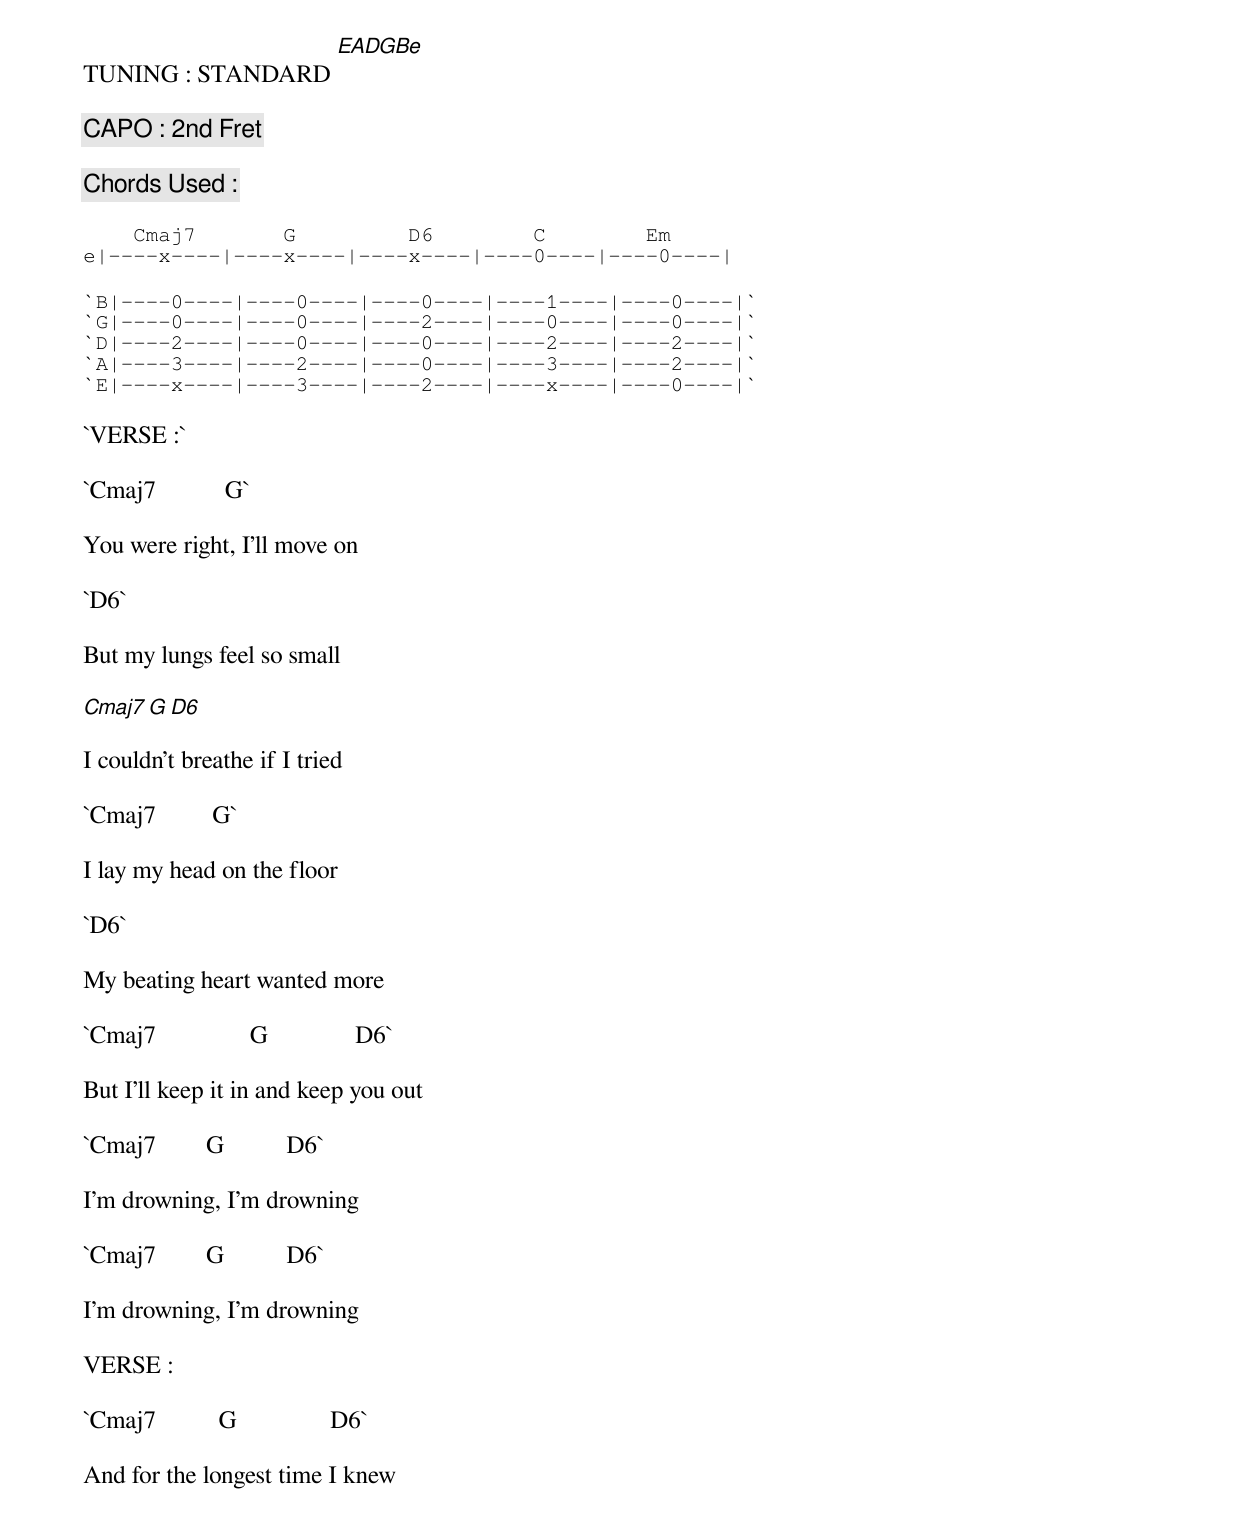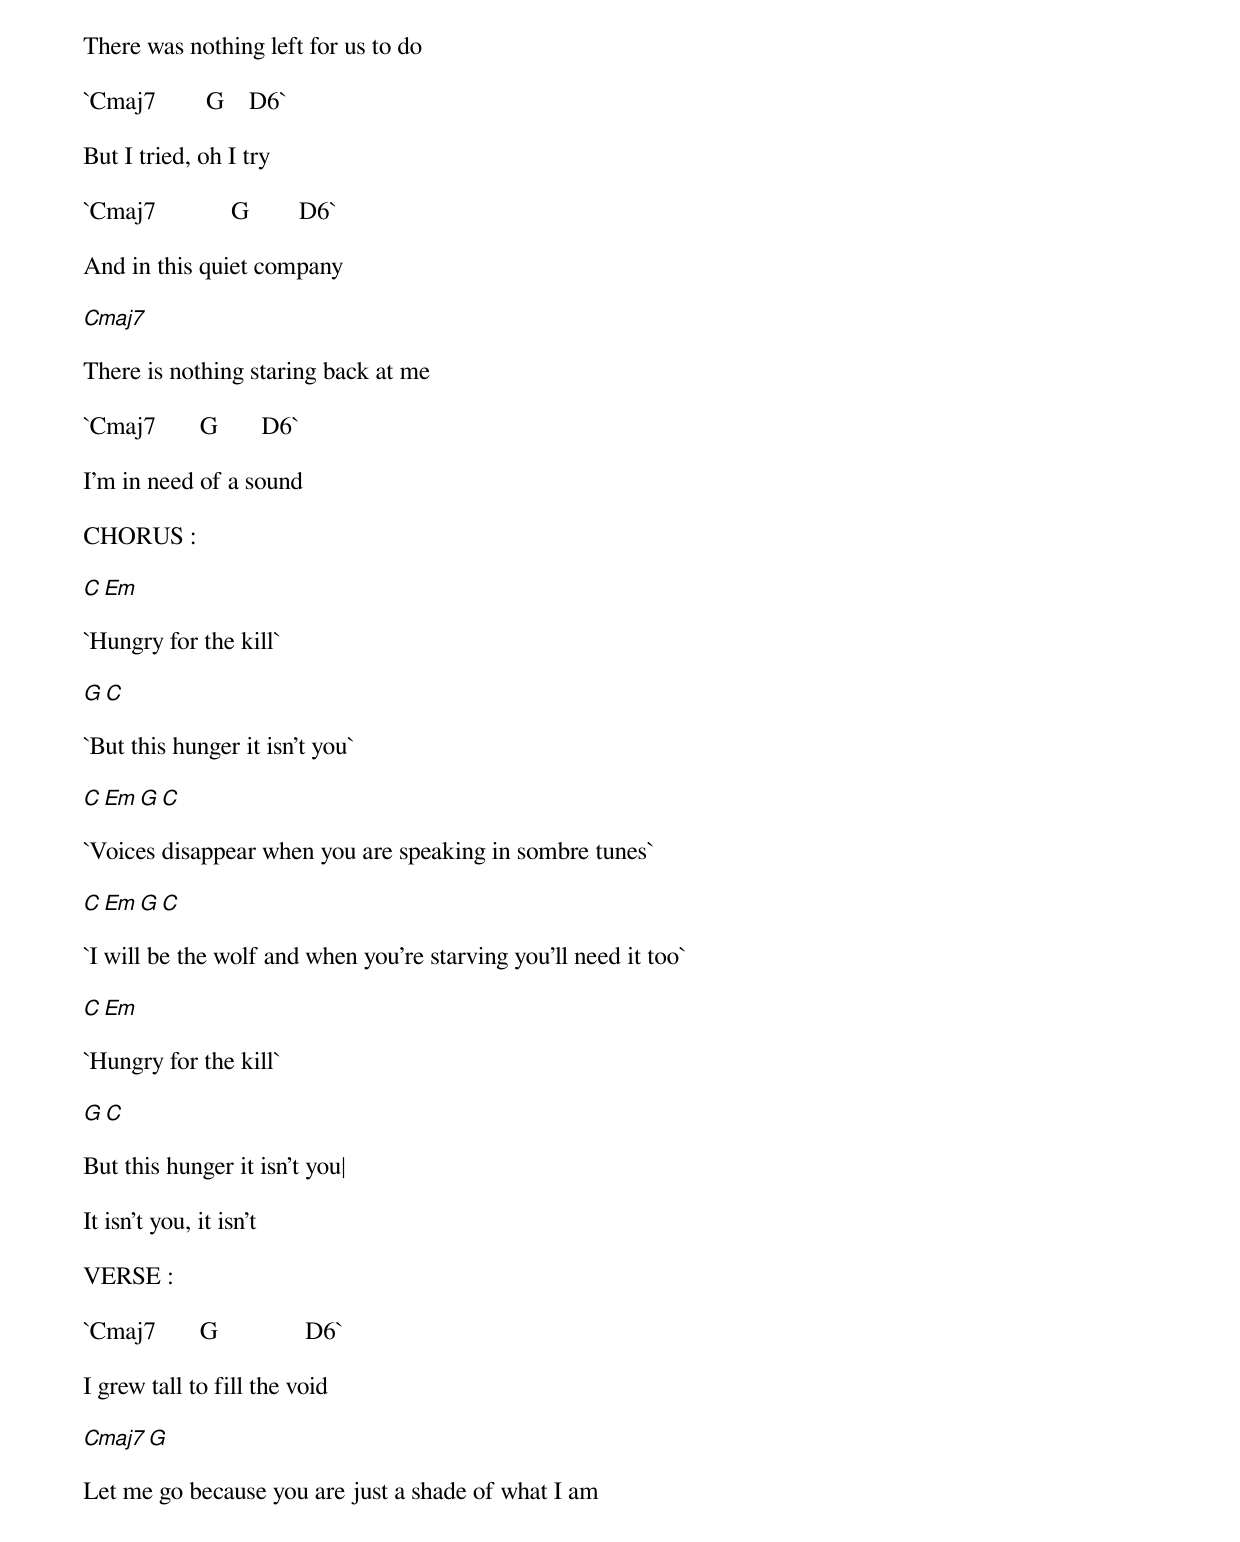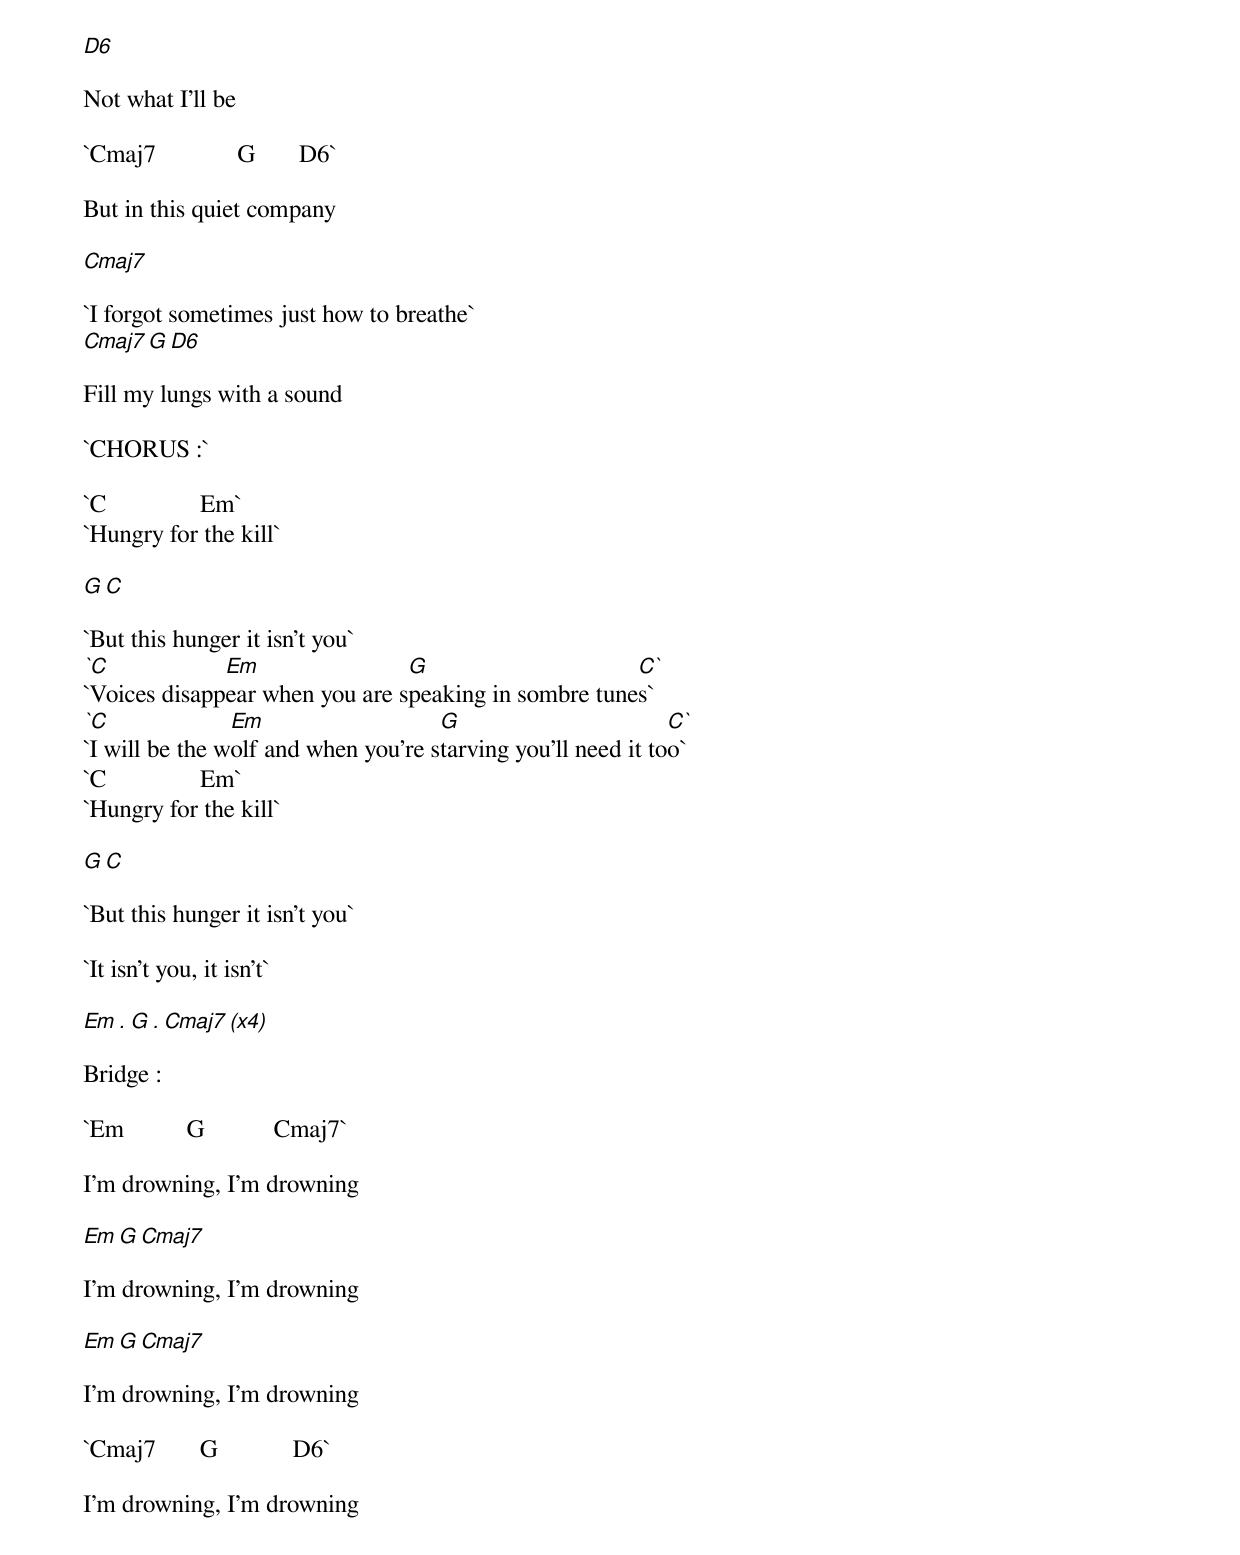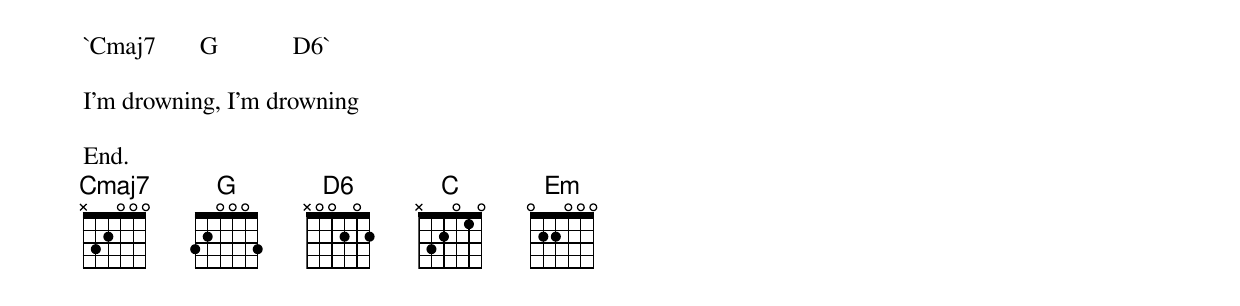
TUNING : STANDARD [EADGBe]

CAPO : 2nd Fret

Chords Used :

    Cmaj7       G         D6        C        Em
e|----x----|----x----|----x----|----0----|----0----|

`B|----0----|----0----|----0----|----1----|----0----|`
`G|----0----|----0----|----2----|----0----|----0----|`
`D|----2----|----0----|----0----|----2----|----2----|`
`A|----3----|----2----|----0----|----3----|----2----|`
`E|----x----|----3----|----2----|----x----|----0----|`

`VERSE :`

`Cmaj7           G`

You were right, I'll move on

`D6`

But my lungs feel so small

Cmaj7              G    D6

I couldn't breathe if I tried

`Cmaj7         G`

I lay my head on the floor

`D6`

My beating heart wanted more

`Cmaj7               G              D6`

But I'll keep it in and keep you out

`Cmaj7        G          D6`

I'm drowning, I'm drowning

`Cmaj7        G          D6`

I'm drowning, I'm drowning

VERSE :

`Cmaj7          G               D6`

And for the longest time I knew

There was nothing left for us to do

`Cmaj7        G    D6`

But I tried, oh I try

`Cmaj7            G        D6`

And in this quiet company

Cmaj7

There is nothing staring back at me

`Cmaj7       G       D6`

I'm in need of a sound

CHORUS :

C               Em

`Hungry for the kill`

G                 C

`But this hunger it isn't you`

C            Em                G                    C

`Voices disappear when you are speaking in sombre tunes`

C              Em                   G                        C

`I will be the wolf and when you're starving you'll need it too`

C               Em

`Hungry for the kill`

G                 C

But this hunger it isn't you|

It isn't you, it isn't

VERSE :

`Cmaj7       G              D6`

I grew tall to fill the void

Cmaj7            G

Let me go because you are just a shade of what I am

D6

Not what I'll be

`Cmaj7             G       D6`

But in this quiet company

Cmaj7

`I forgot sometimes just how to breathe`
Cmaj7         G         D6

Fill my lungs with a sound

`CHORUS :`

`C               Em`
`Hungry for the kill`

G                 C

`But this hunger it isn't you`
`C            Em                G                     C`
`Voices disappear when you are speaking in sombre tunes`
`C              Em                   G                        C`
`I will be the wolf and when you're starving you'll need it too`
`C               Em`
`Hungry for the kill`

G                 C

`But this hunger it isn't you`

`It isn't you, it isn't`

Em . G . Cmaj7 (x4)

Bridge :

`Em          G           Cmaj7`

I'm drowning, I'm drowning

Em          G           Cmaj7

I'm drowning, I'm drowning

Em          G           Cmaj7

I'm drowning, I'm drowning

`Cmaj7       G            D6`

I'm drowning, I'm drowning

`Cmaj7       G            D6`

I'm drowning, I'm drowning

End.
